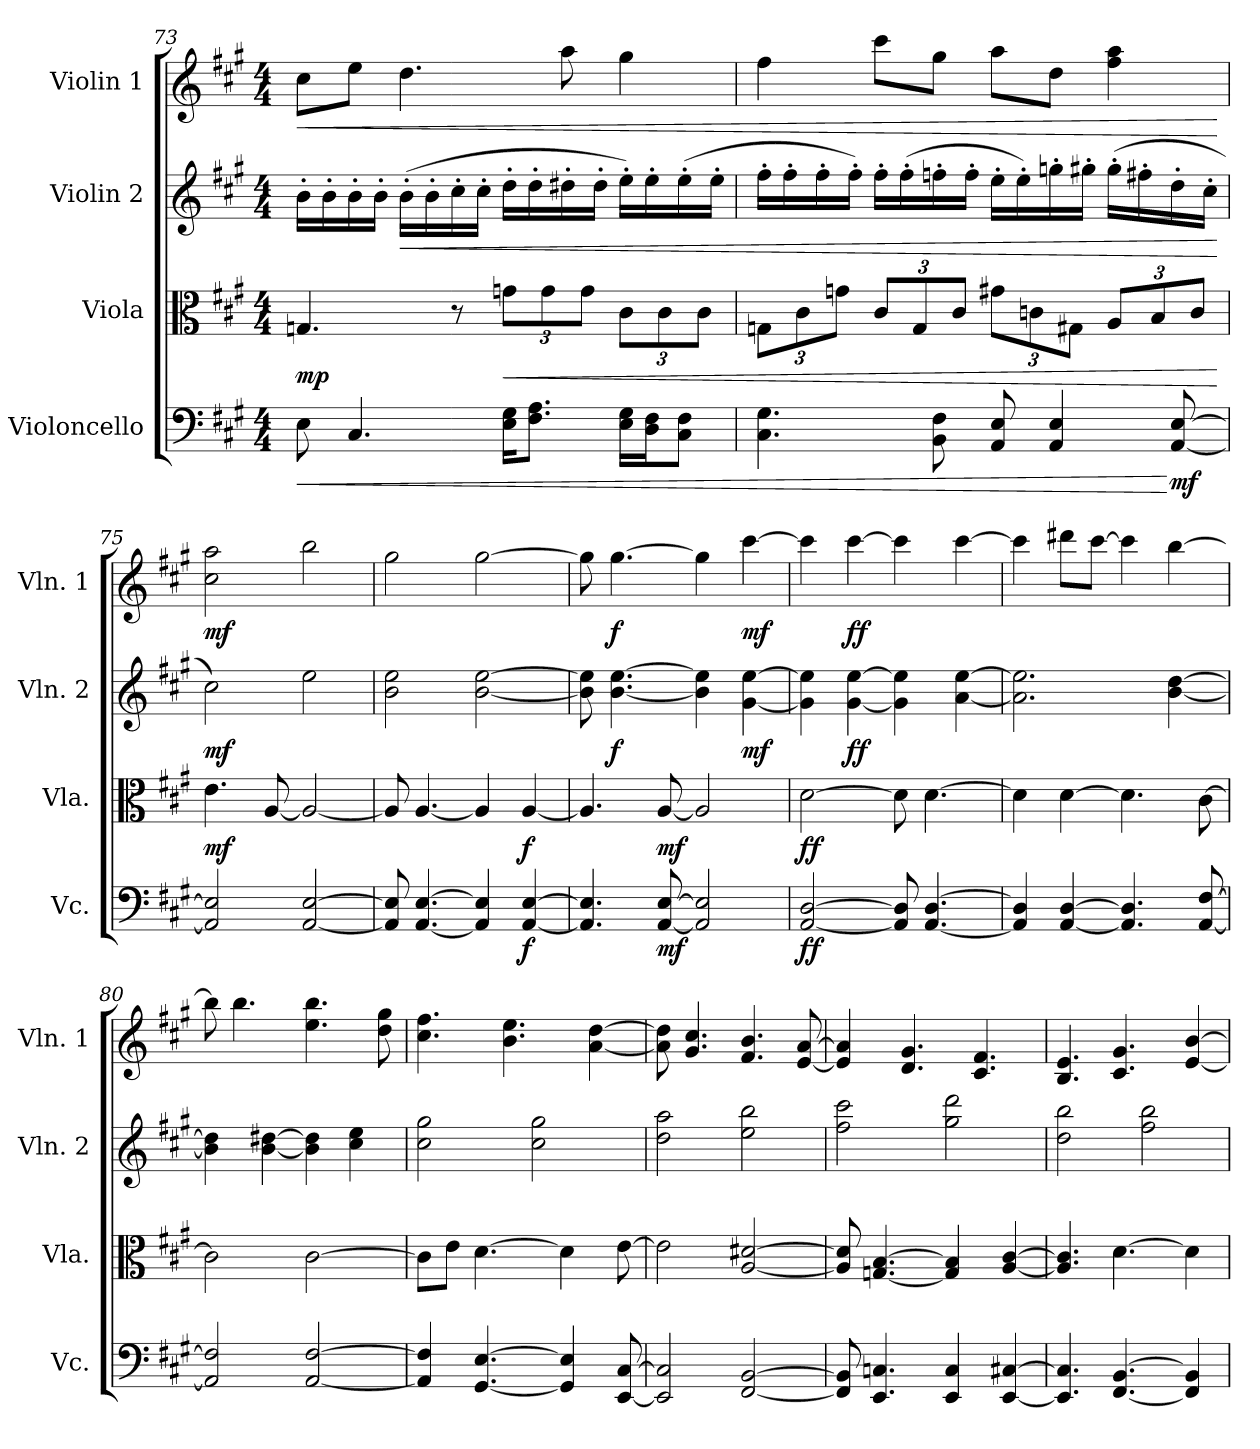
**kern	**dynam	**kern	**dynam	**kern	**dynam	**kern	**dynam
*part4	*part4	*part3	*part3	*part2	*part2	*part1	*part1
*staff4	*staff4	*staff3	*staff3	*staff2	*staff2	*staff1	*staff1
*I"Violoncello	*	*I"Viola	*	*I"Violin 2	*	*I"Violin 1	*
*I'Vc.	*	*I'Vla.	*	*I'Vln. 2	*	*I'Vln. 1	*
*clefF4	*	*clefC3	*	*clefG2	*	*clefG2	*
*k[f#c#g#]	*	*k[f#c#g#]	*	*k[f#c#g#]	*	*k[f#c#g#]	*
*M4/4	*	*M4/4	*	*M4/4	*	*M4/4	*
=73	=73	=73	=73	=73	=73	=73	=73
!	!LO:HP:b	!	!LO:DY:b	!	!	!	!LO:HP:b
8E\	<	4.Gn/	mp	16b'\LL	.	8cc#\L	<
.	.	.	.	16b'\	.	.	.
4.C#/	.	.	.	16b'\	.	8ee\J	.
.	.	.	.	16b'\JJ	.	.	.
!	!	!	!	!	!LO:HP:b	!	!
.	.	.	.	(16b'\LL	<	4.dd\	.
.	.	.	.	16b'\	.	.	.
.	.	8r	.	16cc#'\	.	.	.
.	.	.	.	16cc#'\JJ	.	.	.
*	*	*Xbrackettup	*	*	*	*	*
!	!	!	!LO:HP:b	!	!	!	!
16E\ 16G#\KL	.	12gn\L	<	16dd'\LL	.	.	.
8.F#\ 8.A\J	.	.	.	16dd'\	.	.	.
.	.	12g\	.	.	.	.	.
.	.	.	.	16dd#X'\	.	8aa\	.
.	.	12g\J	.	.	.	.	.
.	.	.	.	16dd#'\JJ	.	.	.
16E\ 16G#\LL	.	12c#\L	.	16ee'\LL)	.	4gg#\	.
16D\ 16F#\J	.	.	.	16ee'\	.	.	.
.	.	12c#\	.	.	.	.	.
8C#\ 8F#\J	.	.	.	(16ee'\	.	.	.
.	.	12c#\J	.	.	.	.	.
.	.	.	.	16ee'\JJ	.	.	.
!!LO:PB:g=z
=74	=74	=74	=74	=74	=74	=74	=74
4.C#\ 4.G#\	.	12Gn\L	.	16ff#'\LL	.	4ff#\	.
.	.	.	.	16ff#'\	.	.	.
.	.	12c#\	.	.	.	.	.
.	.	.	.	16ff#'\	.	.	.
.	.	12gn\J	.	.	.	.	.
.	.	.	.	16ff#'\JJ)	.	.	.
.	.	12c#/L	.	16ff#'\LL	.	8ccc#\L	.
.	.	.	.	(16ff#'\	.	.	.
.	.	12G/	.	.	.	.	.
8BB\ 8F#\	.	.	.	16ffn'\	.	8gg#\J	.
.	.	12c#/J	.	.	.	.	.
.	.	.	.	16ff'\JJ	.	.	.
8AA/ 8E/	.	12g#X\L	.	16ee'\LL	.	8aa\L	.
.	.	.	.	16ee'\)	.	.	.
.	.	12cn\	.	.	.	.	.
4AA/ 4E/	.	.	.	16ggn'\	.	8dd\J	.
.	.	12G#X\J	.	.	.	.	.
.	.	.	.	16gg#X'\JJ	.	.	.
.	.	12A/L	.	(16gg#'\LL	.	4ff#\ 4aa\	.
.	.	.	.	16ff#X'\	.	.	.
.	.	12B/	.	.	.	.	.
!	!LO:DY:n=1:b	!	!	!	!	!	!
[8AA/ [8E/	[ mf	.	.	16dd'\	.	.	.
.	.	12c/J	.	.	.	.	.
.	.	.	.	16cc#'\JJ	.	.	.
.	.	.	[	.	[	.	[
=75	=75	=75	=75	=75	=75	=75	=75
!	!	!	!LO:DY:b	!	!LO:DY:b	!	!LO:DY:b
2AA/] 2E/]	.	4.e\	mf	2cc#\)	mf	2cc#\ 2aa\	mf
.	.	[8A/	.	.	.	.	.
[2AA/ [2E/	.	2A/_	.	2ee\	.	2bb\	.
=76	=76	=76	=76	=76	=76	=76	=76
8AA/] 8E/]	.	8A/]	.	2b\ 2ee\	.	2gg#\	.
[4.AA/ [4.E/	.	[4.A/	.	.	.	.	.
4AA/] 4E/]	.	4A/]	.	[2b\ [2ee\	.	[2gg#\	.
!	!LO:DY:b	!	!LO:DY:b	!	!	!	!
[4AA/ [4E/	f	[4A/	f	.	.	.	.
=77	=77	=77	=77	=77	=77	=77	=77
4.AA/] 4.E/]	.	4.A/]	.	8b\] 8ee\]	.	8gg#\]	.
!	!	!	!	!	!LO:DY:b	!	!LO:DY:b
.	.	.	.	[4.b\ [4.ee\	f	[4.gg#\	f
!	!LO:DY:b	!	!LO:DY:b	!	!	!	!
[8AA/ [8E/	mf	[8A/	mf	.	.	.	.
2AA/] 2E/]	.	2A/]	.	4b\] 4ee\]	.	4gg#\]	.
!	!	!	!	!	!LO:DY:b	!	!LO:DY:b
.	.	.	.	[4g#\ [4ee\	mf	[4ccc#\	mf
!!LO:LB:g=z
=78	=78	=78	=78	=78	=78	=78	=78
!	!LO:DY:b	!	!LO:DY:b	!	!	!	!
[2AA/ [2D/	ff	[2d\	ff	4g#\] 4ee\]	.	4ccc#\]	.
!	!	!	!	!	!LO:DY:b	!	!LO:DY:b
.	.	.	.	[4g#\ [4ee\	ff	[4ccc#\	ff
8AA/] 8D/]	.	8d\]	.	4g#\] 4ee\]	.	4ccc#\]	.
[4.AA/ [4.D/	.	[4.d\	.	.	.	.	.
.	.	.	.	[4a\ [4ee\	.	[4ccc#\	.
=79	=79	=79	=79	=79	=79	=79	=79
4AA/] 4D/]	.	4d\]	.	2.a\] 2.ee\]	.	4ccc#\]	.
[4AA/ [4D/	.	[4d\	.	.	.	8ddd#X\L	.
.	.	.	.	.	.	[8ccc#\J	.
4.AA/] 4.D/]	.	4.d\]	.	.	.	4ccc#\]	.
.	.	.	.	[4b\ [4dd\	.	[4bb\	.
[8AA/ [8F#/	.	[8c#\	.	.	.	.	.
=80	=80	=80	=80	=80	=80	=80	=80
2AA/] 2F#/]	.	2c#\]	.	4b\] 4dd\]	.	8bb\]	.
.	.	.	.	.	.	4.bb\	.
.	.	.	.	[4b\ [4dd#X\	.	.	.
[2AA/ [2F#/	.	[2c#\	.	4b\] 4dd#\]	.	4.ee\ 4.bb\	.
.	.	.	.	4cc#\ 4ee\	.	.	.
.	.	.	.	.	.	8dd\ 8gg#\	.
=81	=81	=81	=81	=81	=81	=81	=81
4AA/] 4F#/]	.	8c#\L]	.	2cc#\ 2gg#\	.	4.cc#\ 4.ff#\	.
.	.	8e\J	.	.	.	.	.
[4.GG#/ [4.E/	.	[4.d\	.	.	.	.	.
.	.	.	.	.	.	4.b\ 4.ee\	.
.	.	.	.	2cc#\ 2gg#\	.	.	.
4GG#/] 4E/]	.	4d\]	.	.	.	.	.
.	.	.	.	.	.	[4a\ [4dd\	.
[8EE/ [8C#/	.	[8e\	.	.	.	.	.
=82	=82	=82	=82	=82	=82	=82	=82
2EE/] 2C#/]	.	2e\]	.	2dd\ 2aa\	.	8a\] 8dd\]	.
.	.	.	.	.	.	4.g#/ 4.cc#/	.
[2FF#/ [2BB/	.	[2A/ [2d#X/	.	2ee\ 2bb\	.	4.f#/ 4.b/	.
.	.	.	.	.	.	[8e/ [8a/	.
!!LO:LB:g=z
=83	=83	=83	=83	=83	=83	=83	=83
8FF#/] 8BB/]	.	8A/] 8d#/]	.	2ff#\ 2ccc#\	.	4e/] 4a/]	.
4.EE/ 4.Cn/	.	[4.Gn/ [4.B/	.	.	.	.	.
.	.	.	.	.	.	4.d/ 4.g#/	.
4EE/ 4C/	.	4G/] 4B/]	.	2gg#\ 2ddd\	.	.	.
.	.	.	.	.	.	4.c#/ 4.f#/	.
[4EE/ [4C#X/	.	[4A/ [4c#/	.	.	.	.	.
=84	=84	=84	=84	=84	=84	=84	=84
4.EE/] 4.C#/]	.	4.A/] 4.c#/]	.	2dd\ 2bb\	.	4.B/ 4.e/	.
[4.FF#/ [4.BB/	.	[4.d\	.	.	.	4.c#/ 4.g#/	.
.	.	.	.	2ff#\ 2bb\	.	.	.
4FF#/] 4BB/]	.	4d\]	.	.	.	[4e/ [4b/	.
=	=	=	=	=	=	=	=
*-	*-	*-	*-	*-	*-	*-	*-
